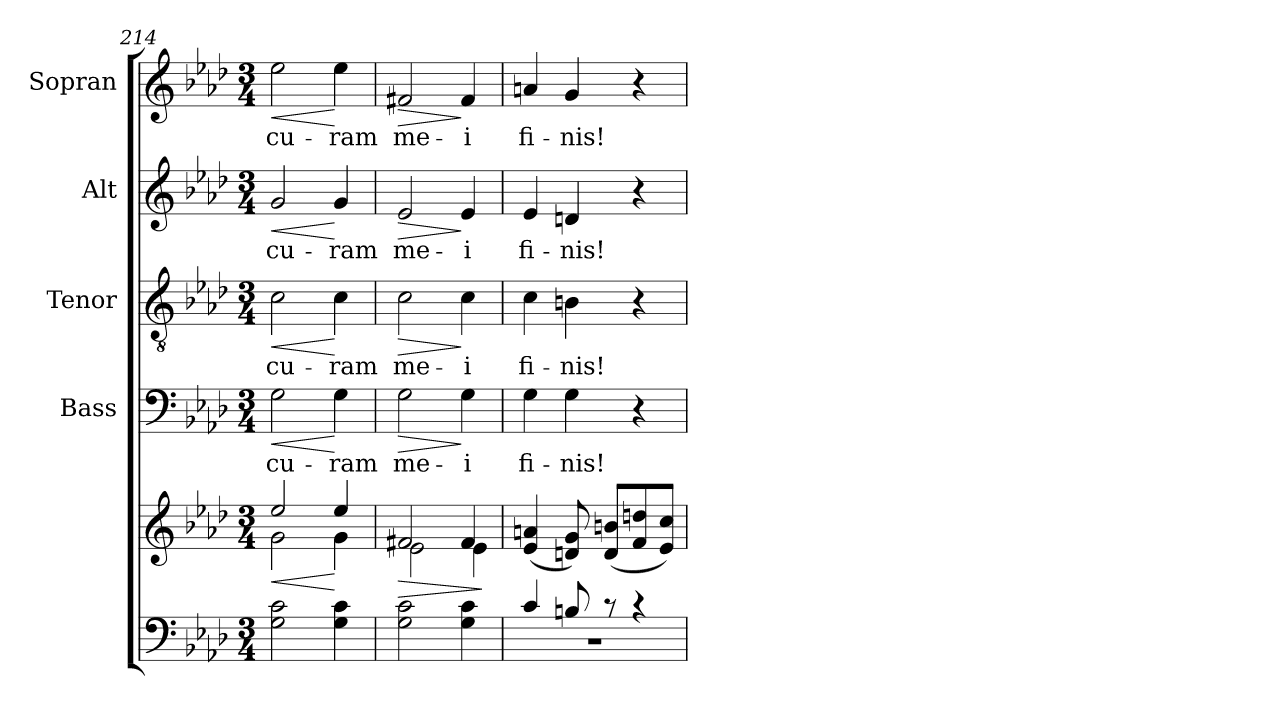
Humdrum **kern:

**kern	**kern	**dynam	**kern	**text	**dynam	**kern	**text	**dynam	**kern	**text	**dynam	**kern	**text	**dynam
*part5	*part5	*part5	*part4	*part4	*part4	*part3	*part3	*part3	*part2	*part2	*part2	*part1	*part1	*part1
*staff6	*staff5	*staff5/6	*staff4	*staff4	*staff4	*staff3	*staff3	*staff3	*staff2	*staff2	*staff2	*staff1	*staff1	*staff1
*	*	*	*I"Bass	*	*	*I"Tenor	*	*	*I"Alt	*	*	*I"Sopran	*	*
*	*	*	*I'B.	*	*	*I'T.	*	*	*I'A.	*	*	*I'S.	*	*
*clefF4	*clefG2	*	*clefF4	*	*	*clefGv2	*	*	*clefG2	*	*	*clefG2	*	*
*k[b-e-a-d-]	*k[b-e-a-d-]	*	*k[b-e-a-d-]	*	*	*k[b-e-a-d-]	*	*	*k[b-e-a-d-]	*	*	*k[b-e-a-d-]	*	*
*A-:	*A-:	*	*A-:	*	*	*A-:	*	*	*A-:	*	*	*A-:	*	*
*M3/4	*M3/4	*	*M3/4	*	*	*M3/4	*	*	*M3/4	*	*	*M3/4	*	*
=214	=214	=214	=214	=214	=214	=214	=214	=214	=214	=214	=214	=214	=214	=214
!	!	!LO:HP:b	!	!LO:LY:b	!LO:HP:b	!	!LO:LY:b	!LO:HP:b	!	!LO:LY:b	!LO:HP:b	!	!LO:LY:b	!LO:HP:b
*	*^	*	*	*	*	*	*	*	*	*	*	*	*	*
2G\ 2c\	2ee-/	2g\	<	2G\	cu-	<	2c\	cu-	<	2g/	cu-	<	2ee-\	cu-	<
!	!	!	!	!	!LO:LY:b	!	!	!LO:LY:b	!	!	!LO:LY:b	!	!	!LO:LY:b	!
4G\ 4c\	4ee-/	4g\	[	4G\	-ram	[	4c\	-ram	[	4g/	-ram	[	4ee-\	-ram	[
=215	=215	=215	=215	=215	=215	=215	=215	=215	=215	=215	=215	=215	=215	=215	=215
!	!	!	!LO:HP:b	!	!LO:LY:b	!LO:HP:b	!	!LO:LY:b	!LO:HP:b	!	!LO:LY:b	!LO:HP:b	!	!LO:LY:b	!LO:HP:b
2G\ 2c\	2f#X/	2e-\	>	2G\	me-	>	2c\	me-	>	2e-/	me-	>	2f#X/	me-	>
!	!	!	!	!	!LO:LY:b	!	!	!LO:LY:b	!	!	!LO:LY:b	!	!	!LO:LY:b	!
4G\ 4c\	4f#/	4e-\	.	4G\	-i	]	4c\	-i	]	4e-/	-i	]	4f#/	-i	]
*	*v	*v	*	*	*	*	*	*	*	*	*	*	*	*	*
.	.	]	.	.	.	.	.	.	.	.	.	.	.	.
=216	=216	=216	=216	=216	=216	=216	=216	=216	=216	=216	=216	=216	=216	=216
*^	*	*	*	*	*	*	*	*	*	*	*	*	*	*
!	!LO:N:vis=1	!	!	!	!LO:LY:b	!	!	!LO:LY:b	!	!	!LO:LY:b	!	!	!LO:LY:b	!
4c/	2.r	(<4e-/ 4an/	.	4G\	fi-	.	4c\	fi-	.	4e-/	fi-	.	4an/	fi-	.
!	!	!	!	!	!LO:LY:b	!	!	!LO:LY:b	!	!	!LO:LY:b	!	!	!LO:LY:b	!
8Bn/	.	8dn/ 8g/)	.	4G\	-nis!	.	4Bn\	-nis!	.	4dn/	-nis!	.	4g/	-nis!	.
8rc	.	(<8d/ 8bn/L	.	.	.	.	.	.	.	.	.	.	.	.	.
4rc	.	8f/ 8ddn/	.	4r	.	.	4r	.	.	4r	.	.	4r	.	.
.	.	8e-/ 8cc/J)	.	.	.	.	.	.	.	.	.	.	.	.	.
*v	*v	*	*	*	*	*	*	*	*	*	*	*	*	*	*
=	=	=	=	=	=	=	=	=	=	=	=	=	=	=
*-	*-	*-	*-	*-	*-	*-	*-	*-	*-	*-	*-	*-	*-	*-
